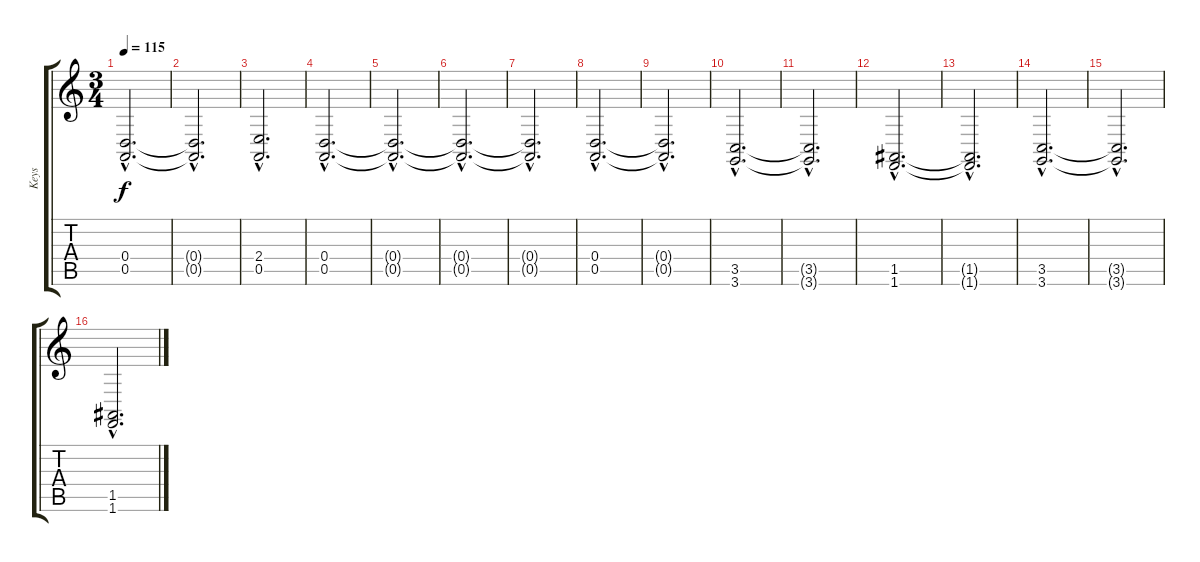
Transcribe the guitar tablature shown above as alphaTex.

\track ("Keys" "Keys") {instrument choiraahs}
\staff {score tabs}
\tuning (E4 B3 G3 D3 A2 E2) {hide}
\ts (3 4)
\tempo 115
\clef g2
\ks c
(0.4{hac t} 0.5{hac t}).2{d dy f} |
(0.4{hac t} 0.5{hac t}).2{d} |
(2.4{hac} 0.5{hac}).2{d} |
(0.4{hac} 0.5{hac}).2{d} |
(0.4{hac t} 0.5{hac t}).2{d} |
(0.4{hac t} 0.5{hac t}).2{d} |
(0.4{hac t} 0.5{hac t}).2{d} |
(0.4{hac} 0.5{hac}).2{d} |
(0.4{hac t} 0.5{hac t}).2{d} |
(3.5{hac} 3.6{hac}).2{d} |
(3.5{hac t} 3.6{hac t}).2{d} |
(1.5{hac} 1.6{hac}).2{d} |
(1.5{hac t} 1.6{hac t}).2{d} |
(3.5{hac} 3.6{hac}).2{d} |
(3.5{hac t} 3.6{hac t}).2{d} |
(1.5{hac} 1.6{hac}).2{d}
